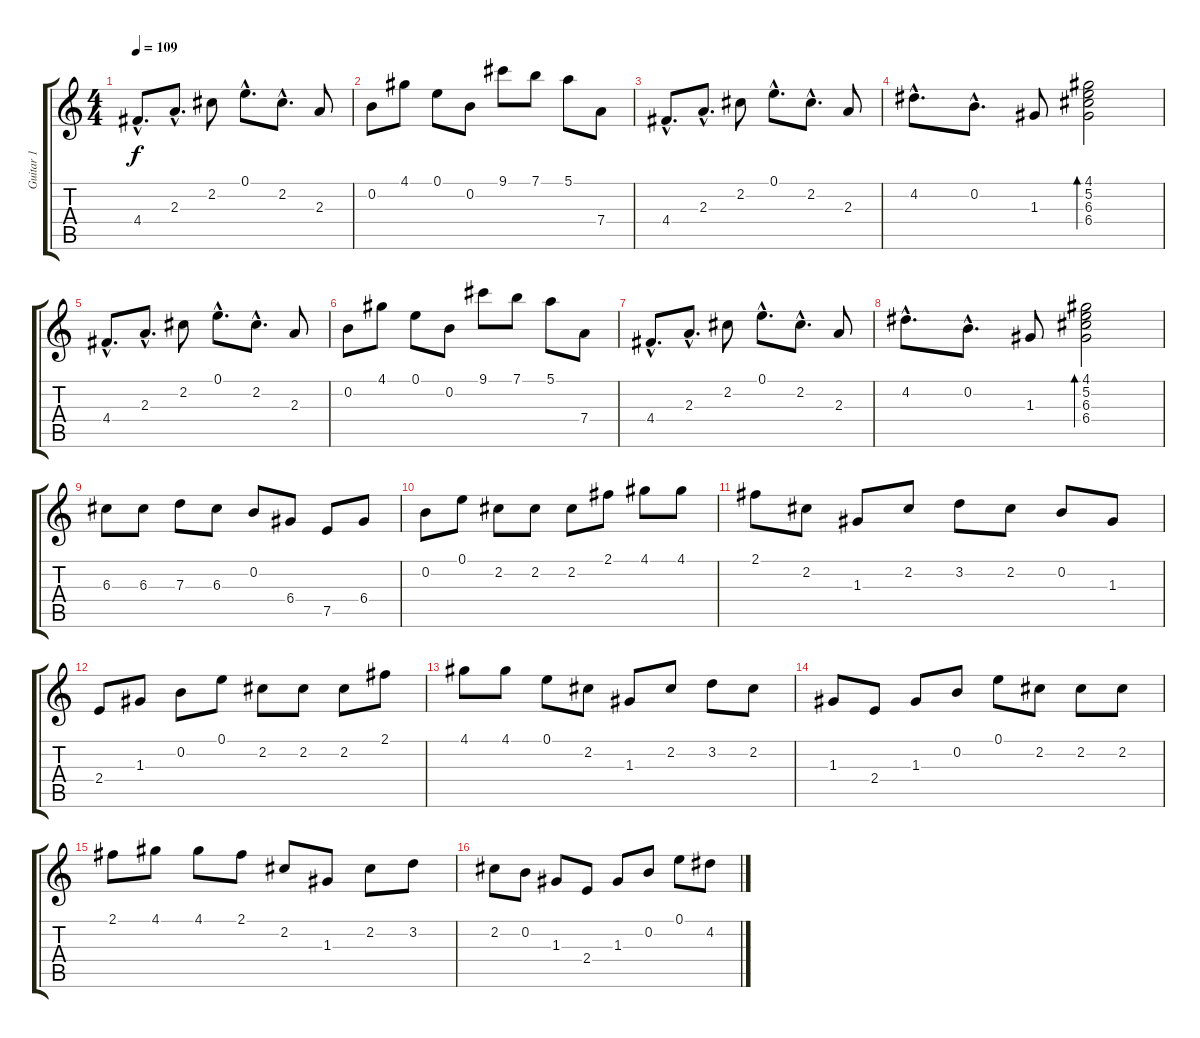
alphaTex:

\track ("Guitar 1" "Guitar 1") {instrument electricguitarjazz}
\staff {score tabs}
\tuning (E4 B3 G3 D3 A2 E2) {hide}
\ts (4 4)
\tempo 109
\clef g2
\ks c
4.4{hac}.8{d dy f} 2.3{hac}.8{d} 2.2.8 0.1{hac}.8{d} 2.2{hac}.8{d} 2.3.8 |
0.2.8 4.1.8 0.1.8 0.2.8 9.1.8 7.1.8 5.1.8 7.4.8 |
4.4{hac}.8{d} 2.3{hac}.8{d} 2.2.8 0.1{hac}.8{d} 2.2{hac}.8{d} 2.3.8 |
4.2{hac}.8{d} 0.2{hac}.8{d} 1.3.8 (4.1 5.2 6.3 6.4).2{bd 120} |
4.4{hac}.8{d} 2.3{hac}.8{d} 2.2.8 0.1{hac}.8{d} 2.2{hac}.8{d} 2.3.8 |
0.2.8 4.1.8 0.1.8 0.2.8 9.1.8 7.1.8 5.1.8 7.4.8 |
4.4{hac}.8{d} 2.3{hac}.8{d} 2.2.8 0.1{hac}.8{d} 2.2{hac}.8{d} 2.3.8 |
4.2{hac}.8{d} 0.2{hac}.8{d} 1.3.8 (4.1 5.2 6.3 6.4).2{bd 120} |
6.3.8 6.3.8 7.3.8 6.3.8 0.2.8 6.4.8 7.5.8 6.4.8 |
0.2.8 0.1.8 2.2.8 2.2.8 2.2.8 2.1.8 4.1.8 4.1.8 |
2.1.8 2.2.8 1.3.8 2.2.8 3.2.8 2.2.8 0.2.8 1.3.8 |
2.4.8 1.3.8 0.2.8 0.1.8 2.2.8 2.2.8 2.2.8 2.1.8 |
4.1.8 4.1.8 0.1.8 2.2.8 1.3.8 2.2.8 3.2.8 2.2.8 |
1.3.8 2.4.8 1.3.8 0.2.8 0.1.8 2.2.8 2.2.8 2.2.8 |
2.1.8 4.1.8 4.1.8 2.1.8 2.2.8 1.3.8 2.2.8 3.2.8 |
2.2.8 0.2.8 1.3.8 2.4.8 1.3.8 0.2.8 0.1.8 4.2.8
